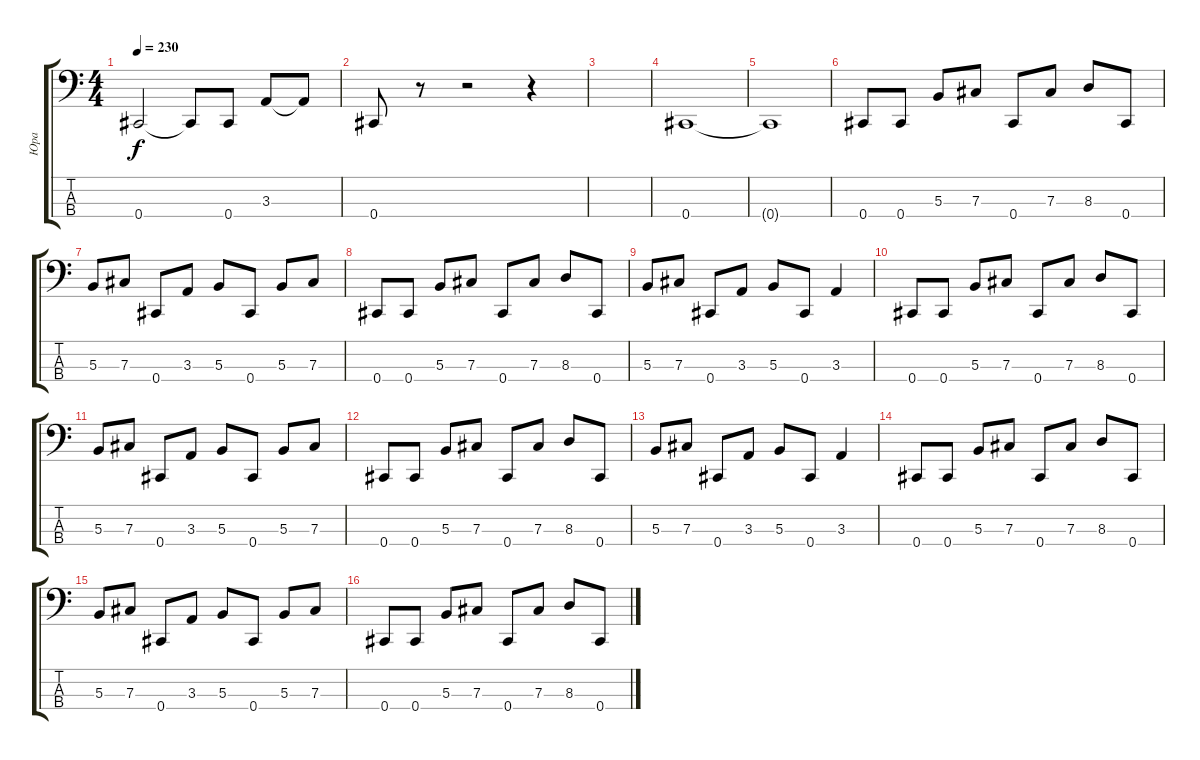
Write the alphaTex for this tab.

\track ("Юра" "Юра") {instrument acousticbass}
\staff {score tabs}
\tuning (E2 B1 Gb1 Db1) {hide}
\ts (4 4)
\tempo 230
\clef f4
\ks c
0.4{t}.2{dy f} 0.4{t}.8 0.4.8 3.3.8 3.3{t}.8 |
0.4.8 r.8 r.2 r.4 |
|
0.4.1 |
0.4{t}.1 |
0.4.8 0.4.8 5.3.8 7.3.8 0.4.8 7.3.8 8.3.8 0.4.8 |
5.3.8 7.3.8 0.4.8 3.3.8 5.3.8 0.4.8 5.3.8 7.3.8 |
0.4.8 0.4.8 5.3.8 7.3.8 0.4.8 7.3.8 8.3.8 0.4.8 |
5.3.8 7.3.8 0.4.8 3.3.8 5.3.8 0.4.8 3.3.4 |
0.4.8 0.4.8 5.3.8 7.3.8 0.4.8 7.3.8 8.3.8 0.4.8 |
5.3.8 7.3.8 0.4.8 3.3.8 5.3.8 0.4.8 5.3.8 7.3.8 |
0.4.8 0.4.8 5.3.8 7.3.8 0.4.8 7.3.8 8.3.8 0.4.8 |
5.3.8 7.3.8 0.4.8 3.3.8 5.3.8 0.4.8 3.3.4 |
0.4.8 0.4.8 5.3.8 7.3.8 0.4.8 7.3.8 8.3.8 0.4.8 |
5.3.8 7.3.8 0.4.8 3.3.8 5.3.8 0.4.8 5.3.8 7.3.8 |
0.4.8 0.4.8 5.3.8 7.3.8 0.4.8 7.3.8 8.3.8 0.4.8
